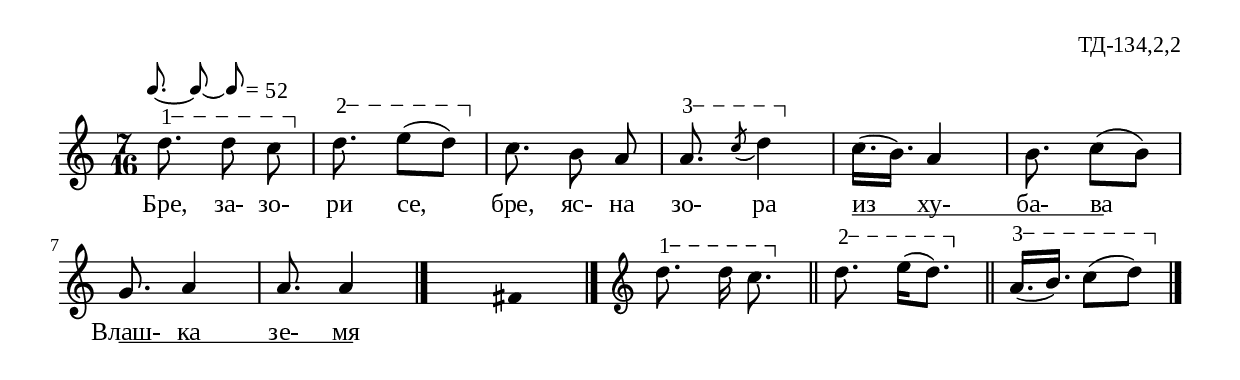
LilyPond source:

%{
td_134_2_02
%}

\include "td-preamble.ly"
\include "Rhythm_marks.ly"

\score {
\relative c'' {
%\tempo 8 = 252
\override Score.RehearsalMark #'self-alignment-X = #LEFT
\once \override Score.RehearsalMark #'X-offset = #8
  \rhythmMarkA \rhyMarkAdotAA #"52"
\time 7/16
\varA
d8.\startTextSpan d8\noBeam c\stopTextSpan | 
\varB
d8.\startTextSpan e8[( d\stopTextSpan]) | 
c8. b8\noBeam a | 
\varC
a8.\startTextSpan \acciaccatura c8 d4\stopTextSpan |
c16.[( b]) a4 | b8. c8[( b]) g8. a4 | a8. a4
 \bar "|."
s8. \fixB fis4 \fixC
 \bar "|." 
\set Score.measureLength = #(ly:make-moment 1 16)  
 s16 \bar ""  
 \set Score.measureLength = #(ly:make-moment 7 16)  
 \clef treble
\varA
d'8.\startTextSpan d16\noBeam c8.\stopTextSpan \bar "||"
\varB
d8.\startTextSpan e16[( d8.\stopTextSpan]) \bar "||"
\varC
a16.\startTextSpan[( b]) c8[( d\stopTextSpan]) 
 \bar "|."  
 }
\addlyrics { Бре, за- зо- ри се, бре, яс- на зо- ра 
из \startTextSpan ху- ба- ва \stopTextSpan 
Влаш- \startTextSpan ка зе- мя \stopTextSpan }
%
\layout {
%   \context { 
%	    \Staff \remove "Time_signature_engraver" } 
  indent = #0
  line-width = 190\mm
  ragged-right=##f
\context {
      \Lyrics
      \consists "Text_spanner_engraver"
      \override TextSpanner #'direction = #DOWN
      \override TextSpanner #'style = #'line    
      \override TextSpanner #'outside-staff-priority = ##f
      \override TextSpanner #'padding = #0.2 % sets the distance of the line from the lyrics
      \override TextSpanner #'bound-details =
      #`((left . ((Y . 0)
                  (padding . 0)
                  (attach-dir . ,LEFT)))
         (left-broken . ((end-on-note . #t)))
         (right . ((Y . 0)
                   (padding . 0)
                   (attach-dir . ,RIGHT))))
    }

}
%
\midi { 
	\context {
		\Score tempoWholesPerMinute = #(ly:make-moment 182 8)
		}
	}
}
%
\header{
  opus = "ТД-134,2,2"
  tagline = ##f
}


